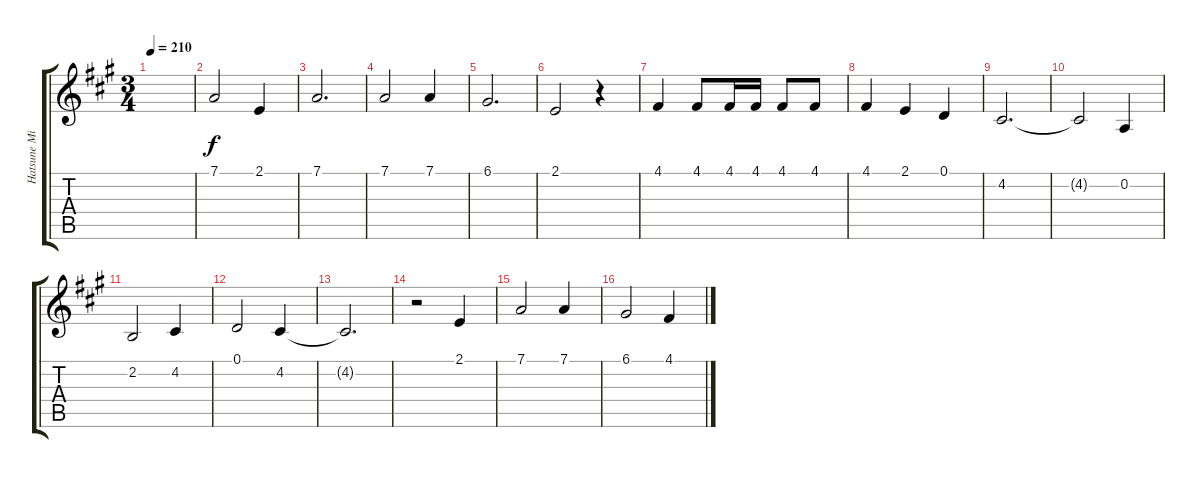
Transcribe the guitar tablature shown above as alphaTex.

\track ("Hatsune Miku" "Hatsune Mi") {instrument clarinet}
\staff {score tabs}
\tuning (D4 A3 F3 C3 G2 C2) {hide}
\ts (3 4)
\tempo 210
\clef g2
\ks a
|
7.1.2 2.1.4 |
7.1.2{d} |
7.1.2 7.1.4 |
6.1.2{d} |
2.1.2 r.4 |
4.1.4 4.1.8 4.1.16 4.1.16 4.1.8 4.1.8 |
4.1.4 2.1.4 0.1.4 |
4.2.2{d} |
4.2{t}.2 0.2.4 |
2.2.2 4.2.4 |
0.1.2 4.2.4 |
4.2{t}.2{d} |
r.2 2.1.4 |
7.1.2 7.1.4 |
6.1.2 4.1.4
